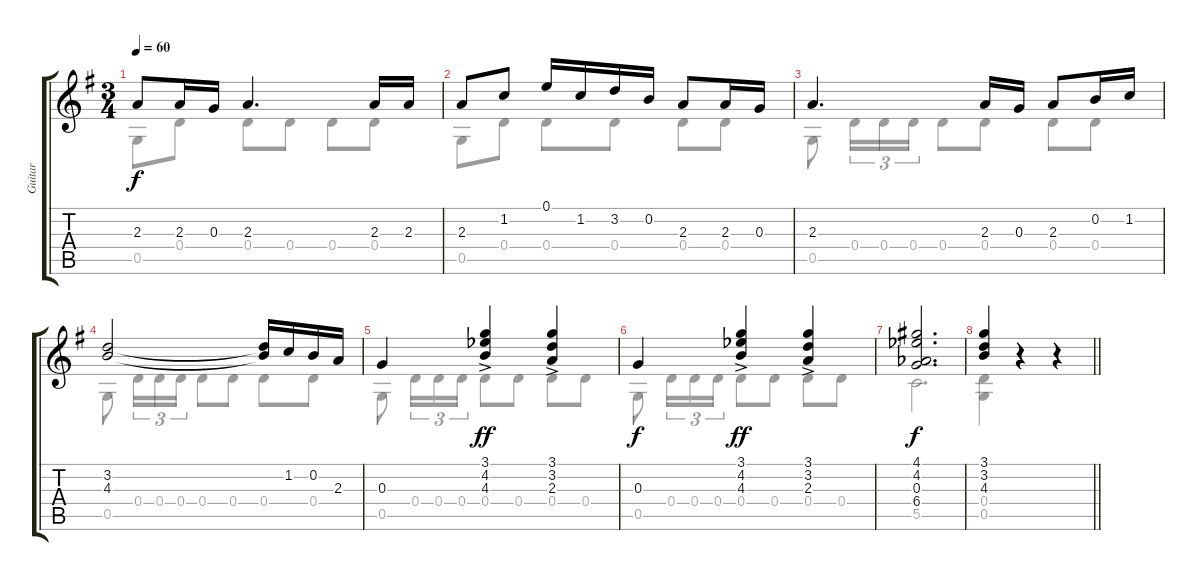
\track ("Guitar" "Guitar") {instrument acousticguitarnylon}
\staff {score tabs}
\tuning (E4 B3 G3 D3 G2 E2) {hide}
\voice
\ts (3 4)
\tempo 60
\clef g2
\ks g
2.3.8{dy f} 2.3.16 0.3.16 2.3.4{d} 2.3.16 2.3.16 |
2.3.8 1.2.8 0.1.16 1.2.16 3.2.16 0.2.16 2.3.8 2.3.16 0.3.16 |
2.3.4{d} 2.3.16 0.3.16 2.3.8 0.2.16 1.2.16 |
(3.2 4.3).2 (3.2{t} 4.3{t}).16 1.2.16 0.2.16 2.3.16 |
0.3.4 (3.1{ac} 4.2{acc b} 4.3).4{dy ff} (3.1{ac} 3.2 2.3).4 |
0.3.4{dy f} (3.1{ac} 4.2{acc b} 4.3).4{dy ff} (3.1{ac} 3.2 2.3).4 |
(4.1 4.2{acc b} 0.3 6.4{acc b}).2{d dy f} |
\barLineRight lightlight
(3.1 3.2 4.3).4 r.4 r.4
\voice
\clef g2
\ottava regular
\simile none
\ks g
0.5.8{dy f} 0.4.8 0.4.8 0.4.8 0.4.8 0.4.8 |
0.5.8 0.4.8 0.4.8 0.4.8 0.4.8 0.4.8 |
0.5.8 0.4.16{tu (3 2)} 0.4.16{tu (3 2)} 0.4.16{tu (3 2)} 0.4.8 0.4.8 0.4.8 0.4.8 |
0.5.8 0.4.16{tu (3 2)} 0.4.16{tu (3 2)} 0.4.16{tu (3 2)} 0.4.8 0.4.8 0.4.8 0.4.8 |
0.5.8 0.4.16{tu (3 2)} 0.4.16{tu (3 2)} 0.4.16{tu (3 2)} 0.4.8 0.4.8 0.4.8 0.4.8 |
0.5.8 0.4.16{tu (3 2)} 0.4.16{tu (3 2)} 0.4.16{tu (3 2)} 0.4.8 0.4.8 0.4.8 0.4.8 |
5.5.2{d} |
\barLineRight lightlight
(0.4 0.5).4 r.4 r.4
